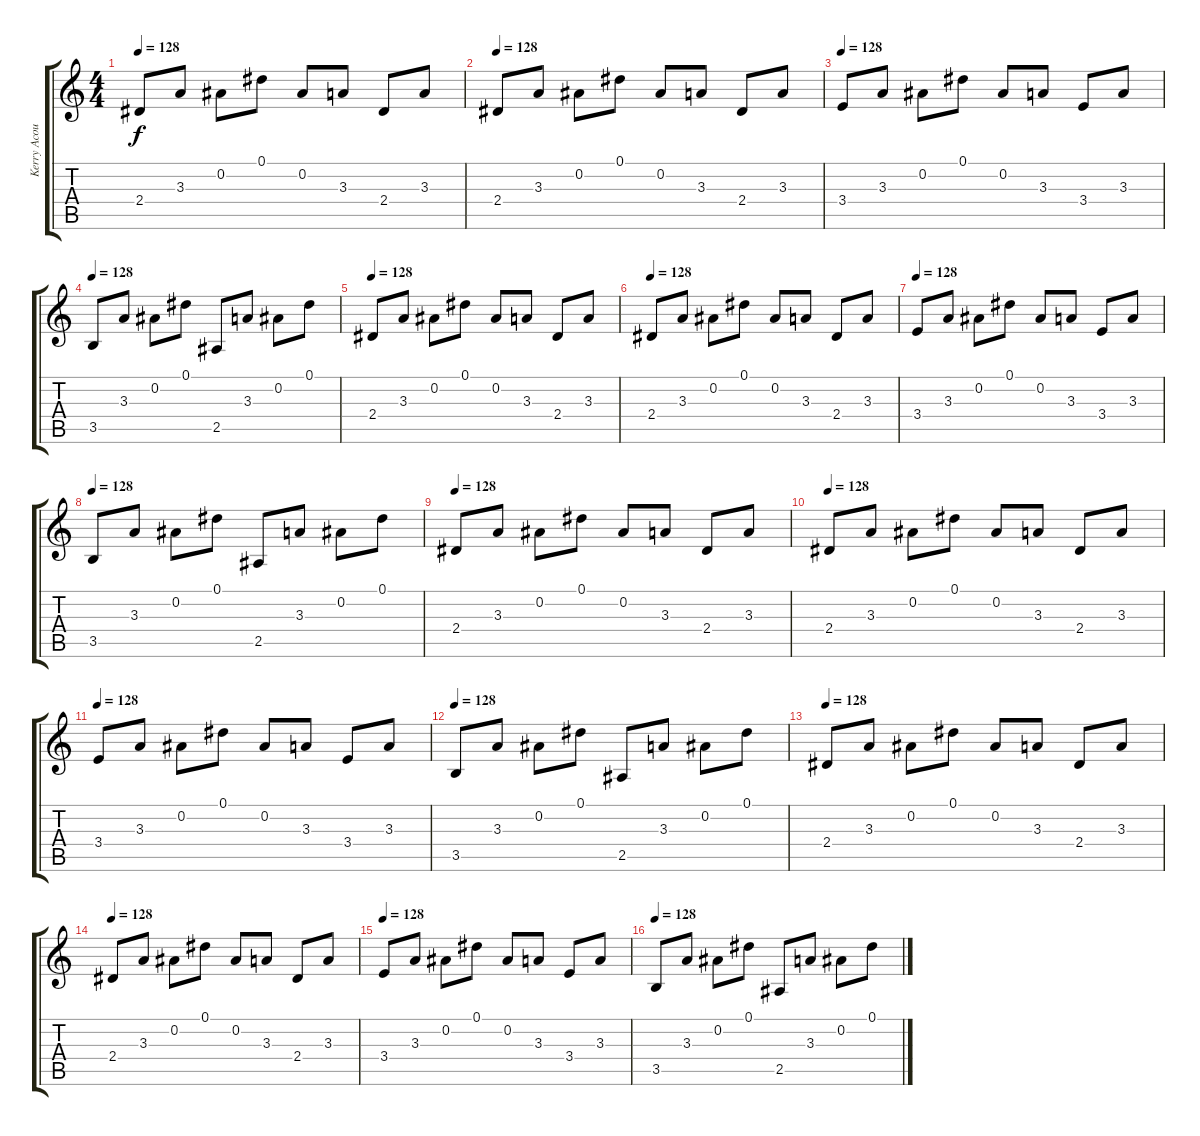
\track ("Kerry Acoustic" "Kerry Acou") {instrument electricguitarclean}
\staff {score tabs}
\tuning (Eb4 Bb3 Gb3 Db3 Ab2 Eb2) {hide}
\ts (4 4)
\tempo 128
\clef g2
\ks c
2.4.8{dy f instrument electricguitarclean} 3.3.8 0.2.8 0.1.8 0.2.8 3.3.8 2.4.8 3.3.8 |
\tempo 128
2.4.8{instrument electricguitarclean} 3.3.8 0.2.8 0.1.8 0.2.8 3.3.8 2.4.8 3.3.8 |
\tempo 128
3.4.8{instrument electricguitarclean} 3.3.8 0.2.8 0.1.8 0.2.8 3.3.8 3.4.8 3.3.8 |
\tempo 128
3.5.8 3.3.8 0.2.8 0.1.8 2.5.8 3.3.8 0.2.8 0.1.8 |
\tempo 128
2.4.8{instrument electricguitarclean} 3.3.8 0.2.8 0.1.8 0.2.8 3.3.8 2.4.8 3.3.8 |
\tempo 128
2.4.8{instrument electricguitarclean} 3.3.8 0.2.8 0.1.8 0.2.8 3.3.8 2.4.8 3.3.8 |
\tempo 128
3.4.8{instrument electricguitarclean} 3.3.8 0.2.8 0.1.8 0.2.8 3.3.8 3.4.8 3.3.8 |
\tempo 128
3.5.8 3.3.8 0.2.8 0.1.8 2.5.8 3.3.8 0.2.8 0.1.8 |
\tempo 128
2.4.8{instrument electricguitarclean} 3.3.8 0.2.8 0.1.8 0.2.8 3.3.8 2.4.8 3.3.8 |
\tempo 128
2.4.8{instrument electricguitarclean} 3.3.8 0.2.8 0.1.8 0.2.8 3.3.8 2.4.8 3.3.8 |
\tempo 128
3.4.8{instrument electricguitarclean} 3.3.8 0.2.8 0.1.8 0.2.8 3.3.8 3.4.8 3.3.8 |
\tempo 128
3.5.8 3.3.8 0.2.8 0.1.8 2.5.8 3.3.8 0.2.8 0.1.8 |
\tempo 128
2.4.8{instrument electricguitarclean} 3.3.8 0.2.8 0.1.8 0.2.8 3.3.8 2.4.8 3.3.8 |
\tempo 128
2.4.8{instrument electricguitarclean} 3.3.8 0.2.8 0.1.8 0.2.8 3.3.8 2.4.8 3.3.8 |
\tempo 128
3.4.8{instrument electricguitarclean} 3.3.8 0.2.8 0.1.8 0.2.8 3.3.8 3.4.8 3.3.8 |
\tempo 128
3.5.8 3.3.8 0.2.8 0.1.8 2.5.8 3.3.8 0.2.8 0.1.8
